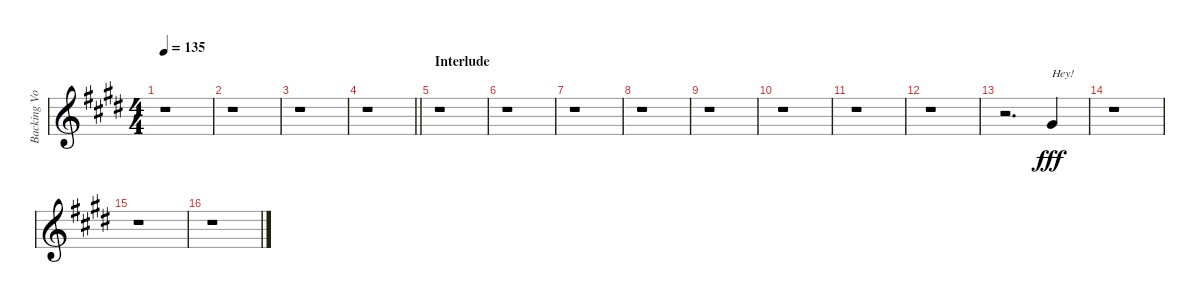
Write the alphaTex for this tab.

\track ("Backing Vocals" "Backing Vo") {instrument tenorsax}
\staff {score}
\tuning (E4 B3 G3 D3 A2 E2) {hide}
\ts (4 4)
\tempo 135
\clef g2
\ks c#minor
r.1{dy fff} |
r.1 |
r.1 |
\barLineRight lightlight
r.1 |
\section ("" "Interlude")
r.1 |
r.1 |
r.1 |
r.1 |
r.1 |
r.1 |
r.1 |
r.1 |
r.2{d} 9.2.4{txt "Hey!"} |
r.1 |
r.1 |
r.1
